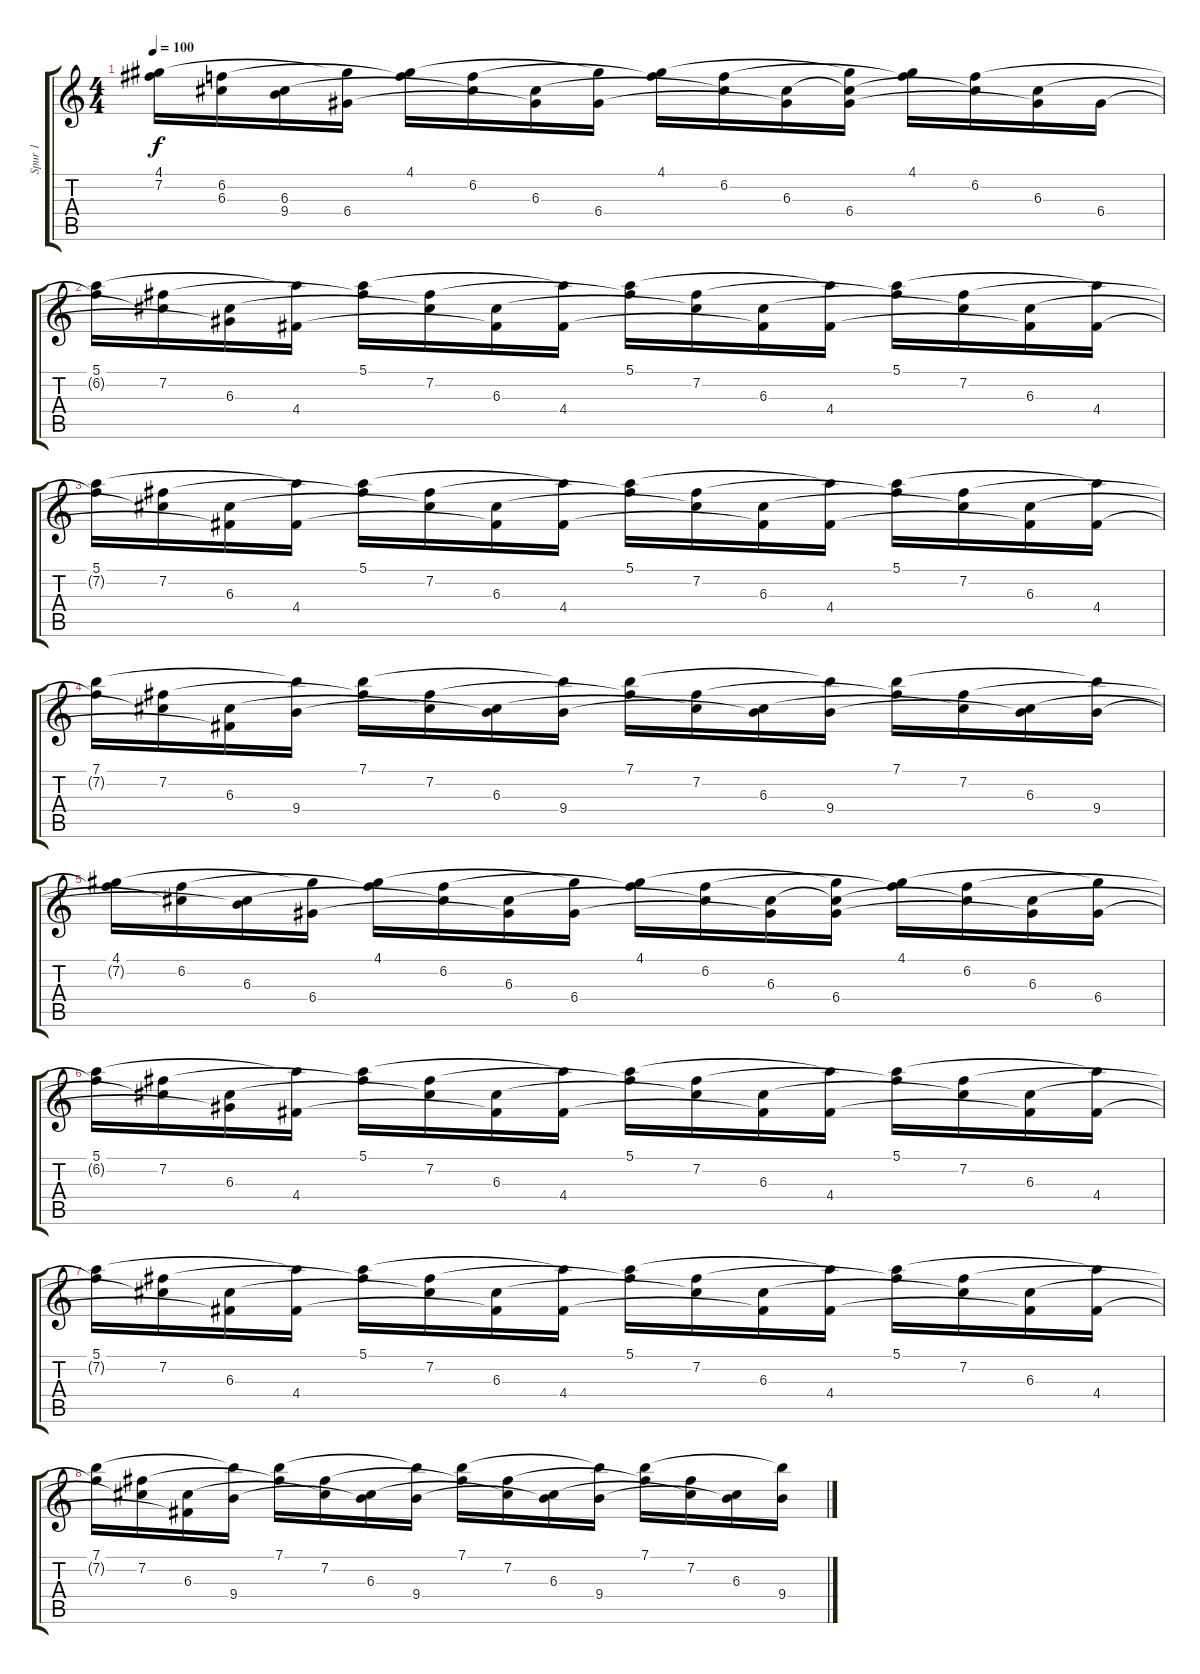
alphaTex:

\track ("Spur 1" "Spur 1") {instrument acousticguitarnylon}
\staff {score tabs}
\tuning (E4 B3 G3 D3 A2 E2) {hide}
\ts (4 4)
\tempo 100
\clef g2
\ks c
(4.1 7.2{t}).16{dy f} (6.2 6.3{t}).16 (6.3 9.4{t}).16 (4.1{t} 6.4).16 (4.1 6.2{t}).16 (6.2 6.3{t}).16 (6.3 6.4{t}).16 (4.1{t} 6.4).16 (4.1 6.2{t}).16 (6.2 6.3{t}).16 (6.3 6.4{t}).16 (4.1{t} 6.3{t} 6.4).16 (4.1 6.2{t}).16 (6.2 6.3{t}).16 (6.3 6.4{t}).16 6.4.16 |
(5.1 6.2{t}).16 (7.2 6.3{t}).16 (6.3 6.4{t}).16 (5.1{t} 4.4).16 (5.1 7.2{t}).16 (7.2 6.3{t}).16 (6.3 4.4{t}).16 (5.1{t} 4.4).16 (5.1 7.2{t}).16 (7.2 6.3{t}).16 (6.3 4.4{t}).16 (5.1{t} 4.4).16 (5.1 7.2{t}).16 (7.2 6.3{t}).16 (6.3 4.4{t}).16 (5.1{t} 4.4).16 |
(5.1 7.2{t}).16 (7.2 6.3{t}).16 (6.3 4.4{t}).16 (5.1{t} 4.4).16 (5.1 7.2{t}).16 (7.2 6.3{t}).16 (6.3 4.4{t}).16 (5.1{t} 4.4).16 (5.1 7.2{t}).16 (7.2 6.3{t}).16 (6.3 4.4{t}).16 (5.1{t} 4.4).16 (5.1 7.2{t}).16 (7.2 6.3{t}).16 (6.3 4.4{t}).16 (5.1{t} 4.4).16 |
(7.1 7.2{t}).16 (7.2 6.3{t}).16 (6.3 4.4{t}).16 (7.1{t} 9.4).16 (7.1 7.2{t}).16 (7.2 6.3{t}).16 (6.3 9.4{t}).16 (7.1{t} 9.4).16 (7.1 7.2{t}).16 (7.2 6.3{t}).16 (6.3 9.4{t}).16 (7.1{t} 9.4).16 (7.1 7.2{t}).16 (7.2 6.3{t}).16 (6.3 9.4{t}).16 (7.1{t} 9.4).16 |
(4.1 7.2{t}).16 (6.2 6.3{t}).16 (6.3 9.4{t}).16 (4.1{t} 6.4).16 (4.1 6.2{t}).16 (6.2 6.3{t}).16 (6.3 6.4{t}).16 (4.1{t} 6.4).16 (4.1 6.2{t}).16 (6.2 6.3{t}).16 (6.3 6.4{t}).16 (4.1{t} 6.3{t} 6.4).16 (4.1 6.2{t}).16 (6.2 6.3{t}).16 (6.3 6.4{t}).16 (4.1{t} 6.4).16 |
(5.1 6.2{t}).16 (7.2 6.3{t}).16 (6.3 6.4{t}).16 (5.1{t} 4.4).16 (5.1 7.2{t}).16 (7.2 6.3{t}).16 (6.3 4.4{t}).16 (5.1{t} 4.4).16 (5.1 7.2{t}).16 (7.2 6.3{t}).16 (6.3 4.4{t}).16 (5.1{t} 4.4).16 (5.1 7.2{t}).16 (7.2 6.3{t}).16 (6.3 4.4{t}).16 (5.1{t} 4.4).16 |
(5.1 7.2{t}).16 (7.2 6.3{t}).16 (6.3 4.4{t}).16 (5.1{t} 4.4).16 (5.1 7.2{t}).16 (7.2 6.3{t}).16 (6.3 4.4{t}).16 (5.1{t} 4.4).16 (5.1 7.2{t}).16 (7.2 6.3{t}).16 (6.3 4.4{t}).16 (5.1{t} 4.4).16 (5.1 7.2{t}).16 (7.2 6.3{t}).16 (6.3 4.4{t}).16 (5.1{t} 4.4).16 |
(7.1 7.2{t}).16 (7.2 6.3{t}).16 (6.3 4.4{t}).16 (7.1{t} 9.4).16 (7.1 7.2{t}).16 (7.2 6.3{t}).16 (6.3 9.4{t}).16 (7.1{t} 9.4).16 (7.1 7.2{t}).16 (7.2 6.3{t}).16 (6.3 9.4{t}).16 (7.1{t} 9.4).16 (7.1 7.2{t}).16 (7.2 6.3{t}).16 (6.3 9.4{t}).16 (7.1{t} 9.4).16
